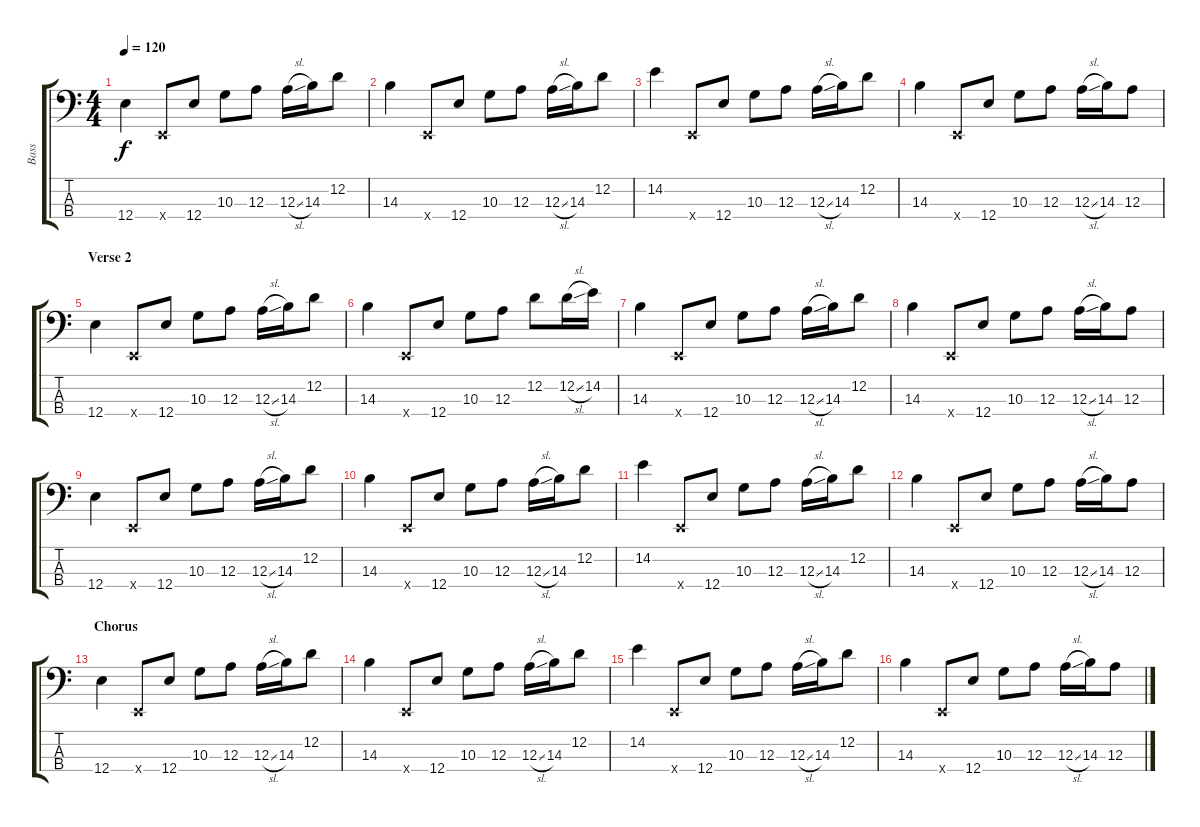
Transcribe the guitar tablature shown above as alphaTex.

\track ("Bass" "Bass") {instrument electricbassfinger}
\staff {score tabs}
\tuning (G2 D2 A1 E1) {hide}
\ts (4 4)
\tempo 120
\clef f4
\ks c
12.4.4{dy f} 0.4{x}.8 12.4.8 10.3.8 12.3.8 12.3{sl}.16 14.3.16 12.2.8 |
14.3.4 0.4{x}.8 12.4.8 10.3.8 12.3.8 12.3{sl}.16 14.3.16 12.2.8 |
14.2.4 0.4{x}.8 12.4.8 10.3.8 12.3.8 12.3{sl}.16 14.3.16 12.2.8 |
14.3.4 0.4{x}.8 12.4.8 10.3.8 12.3.8 12.3{sl}.16 14.3.16 12.3.8 |
\section ("" "Verse 2")
12.4.4 0.4{x}.8 12.4.8 10.3.8 12.3.8 12.3{sl}.16 14.3.16 12.2.8 |
14.3.4 0.4{x}.8 12.4.8 10.3.8 12.3.8 12.2.8 12.2{sl}.16 14.2.16 |
14.3.4 0.4{x}.8 12.4.8 10.3.8 12.3.8 12.3{sl}.16 14.3.16 12.2.8 |
14.3.4 0.4{x}.8 12.4.8 10.3.8 12.3.8 12.3{sl}.16 14.3.16 12.3.8 |
12.4.4 0.4{x}.8 12.4.8 10.3.8 12.3.8 12.3{sl}.16 14.3.16 12.2.8 |
14.3.4 0.4{x}.8 12.4.8 10.3.8 12.3.8 12.3{sl}.16 14.3.16 12.2.8 |
14.2.4 0.4{x}.8 12.4.8 10.3.8 12.3.8 12.3{sl}.16 14.3.16 12.2.8 |
14.3.4 0.4{x}.8 12.4.8 10.3.8 12.3.8 12.3{sl}.16 14.3.16 12.3.8 |
\section ("" "Chorus")
12.4.4 0.4{x}.8 12.4.8 10.3.8 12.3.8 12.3{sl}.16 14.3.16 12.2.8 |
14.3.4 0.4{x}.8 12.4.8 10.3.8 12.3.8 12.3{sl}.16 14.3.16 12.2.8 |
14.2.4 0.4{x}.8 12.4.8 10.3.8 12.3.8 12.3{sl}.16 14.3.16 12.2.8 |
14.3.4 0.4{x}.8 12.4.8 10.3.8 12.3.8 12.3{sl}.16 14.3.16 12.3.8
